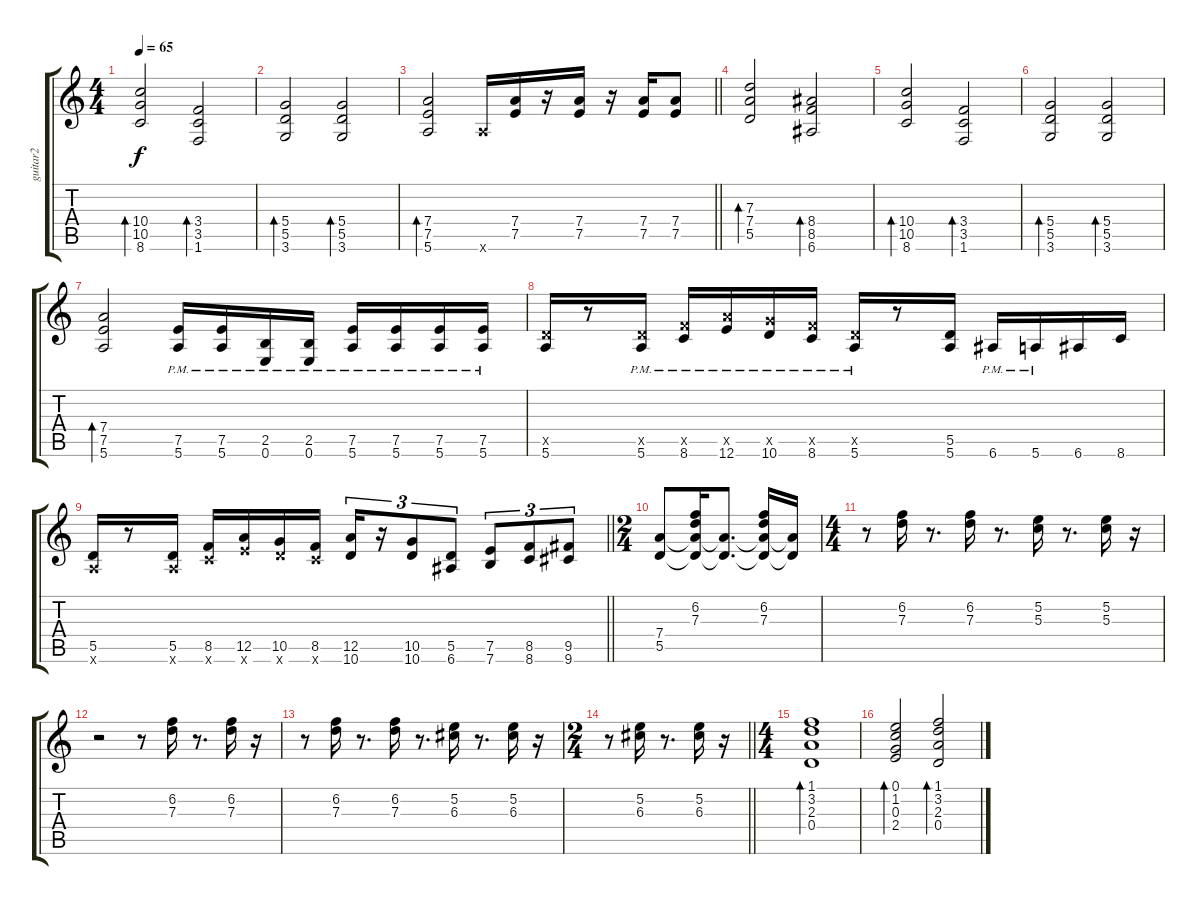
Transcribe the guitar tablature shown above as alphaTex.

\track ("guitar2" "guitar2") {instrument distortionguitar}
\staff {score tabs}
\tuning (E4 B3 G3 D3 A2 E2) {hide}
\ts (4 4)
\tempo 65
\clef g2
\ks c
(10.4 10.5 8.6).2{bd 120 dy f} (3.4 3.5 1.6).2{bd 120} |
(5.4 5.5 3.6).2{bd 120} (5.4 5.5 3.6).2{bd 120} |
\barLineRight lightlight
(7.4 7.5 5.6).2{bd 120} 5.6{x}.16 (7.4 7.5).16 r.16 (7.4 7.5).16 r.16 (7.4 7.5).16 (7.4 7.5).8 |
(7.3 7.4 5.5).2{bd 120} (8.4 8.5 6.6).2{bd 120} |
(10.4 10.5 8.6).2{bd 120} (3.4 3.5 1.6).2{bd 120} |
(5.4 5.5 3.6).2{bd 120} (5.4 5.5 3.6).2{bd 120} |
(7.4 7.5 5.6).2{bd 120} (7.5{pm} 5.6{pm}).16 (7.5{pm} 5.6{pm}).16 (2.5{pm} 0.6{pm}).16 (2.5{pm} 0.6{pm}).16 (7.5{pm} 5.6{pm}).16 (7.5{pm} 5.6{pm}).16 (7.5{pm} 5.6{pm}).16 (7.5{pm} 5.6{pm}).16 |
(5.5{x} 5.6).16{volume 11 balance 1 instrument overdrivenguitar} r.8 (5.5{pm x} 5.6).16 (8.5{pm x} 8.6).16 (12.5{pm x} 12.6).16 (10.5{pm x} 10.6).16 (8.5{pm x} 8.6).16 (5.5{pm x} 5.6).16 r.8 (5.5 5.6).16 6.6{pm}.16 5.6{pm}.16 6.6.16 8.6.16 |
\barLineRight lightlight
(5.5 5.6{x}).16 r.8 (5.5 5.6{x}).16 (8.5 8.6{x}).16 (12.5 12.6{x}).16 (10.5 10.6{x}).16 (8.5 8.6{x}).16 (12.5 10.6).16{tu (3 2)} r.16{tu (3 2)} (10.5 10.6).8{tu (3 2)} (5.5 6.6).8{tu (3 2)} (7.5 7.6).8{tu (3 2)} (8.5 8.6).8{tu (3 2)} (9.5 9.6).8{tu (3 2)} |
\ts (2 4)
(7.4 5.5).8{volume 9 balance 4 instrument distortionguitar} (6.2 7.3 7.4{t} 5.5{t}).16 (7.4{t} 5.5{t}).8{d} (6.2 7.3 7.4{t} 5.5{t}).16 (7.4{t} 5.5{t}).16 |
\ts (4 4)
r.8 (6.2 7.3).16 r.8{d} (6.2 7.3).16 r.8{d} (5.2 5.3).16 r.8{d} (5.2 5.3).16 r.16 |
r.2 r.8 (6.2 7.3).16 r.8{d} (6.2 7.3).16 r.16 |
r.8 (6.2 7.3).16 r.8{d} (6.2 7.3).16 r.8{d} (5.2 6.3).16 r.8{d} (5.2 6.3).16 r.16 |
\ts (2 4)
\barLineRight lightlight
r.8 (5.2 6.3).16 r.8{d} (5.2 6.3).16 r.16 |
\ts (4 4)
(1.1 3.2 2.3 0.4).1{bd 120 volume 8 balance 4 instrument electricguitarclean} |
(0.1 1.2 0.3 2.4).2{bd 120} (1.1 3.2 2.3 0.4).2{bd 120}
